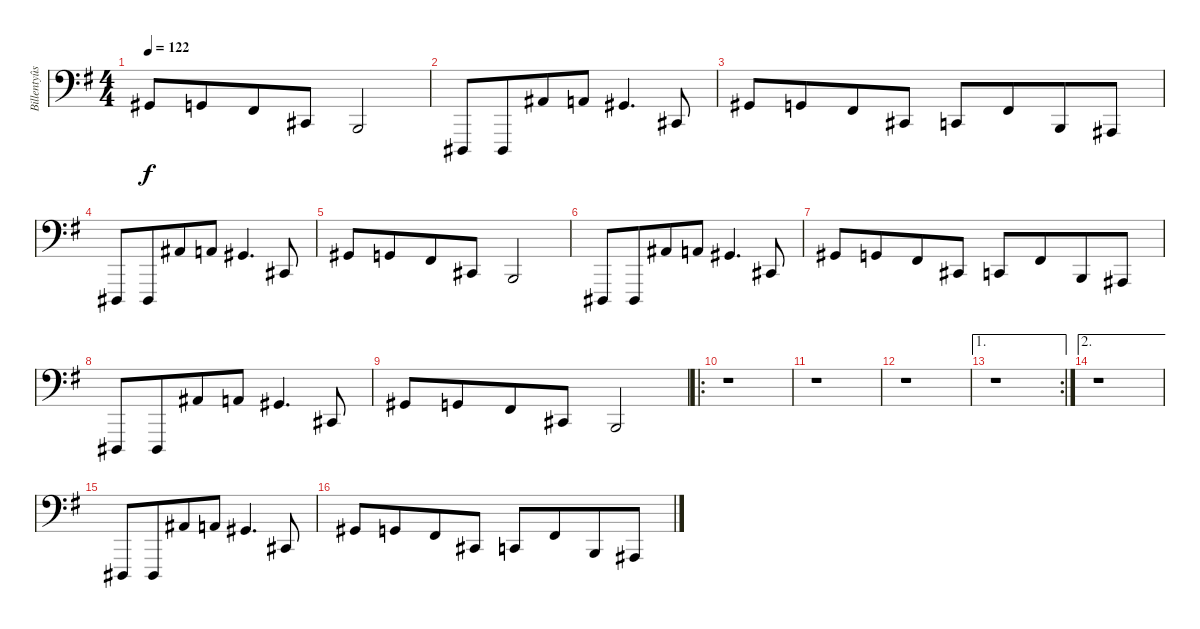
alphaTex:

\track ("Billentyûs 2 (Mats Olausson)" "Billentyûs") {instrument electricgrandpiano}
\staff {score}
\tuning (C3 G2 D2 A1 E1 B0) {hide}
\ts (4 4)
\tempo 122
\clef f4
\ks g
1.2.8{dy f} 0.2.8{beam merge} 4.3.8 4.4.8 2.4.2 |
4.6.8 4.6.8{beam merge} 3.2.8 2.2.8 1.2.4{d} 4.4.8 |
1.2.8 0.2.8{beam merge} 4.3.8 4.4.8 3.4.8 4.3.8{beam merge} 2.4.8 1.4.8 |
4.6.8 4.6.8{beam merge} 3.2.8 2.2.8 1.2.4{d} 4.4.8 |
1.2.8 0.2.8{beam merge} 4.3.8 4.4.8 2.4.2 |
4.6.8 4.6.8{beam merge} 3.2.8 2.2.8 1.2.4{d} 4.4.8 |
1.2.8 0.2.8{beam merge} 4.3.8 4.4.8 3.4.8 4.3.8{beam merge} 2.4.8 1.4.8 |
4.6.8 4.6.8{beam merge} 3.2.8 2.2.8 1.2.4{d} 4.4.8 |
1.2.8 0.2.8{beam merge} 4.3.8 4.4.8 2.4.2 |
\ro
r.1 |
r.1 |
r.1 |
\ae 1
\rc 2
r.1 |
\ae 2
r.1 |
4.6.8 4.6.8{beam merge} 3.2.8 2.2.8 1.2.4{d} 4.4.8 |
1.2.8 0.2.8{beam merge} 4.3.8 4.4.8 3.4.8 4.3.8{beam merge} 2.4.8 1.4.8
